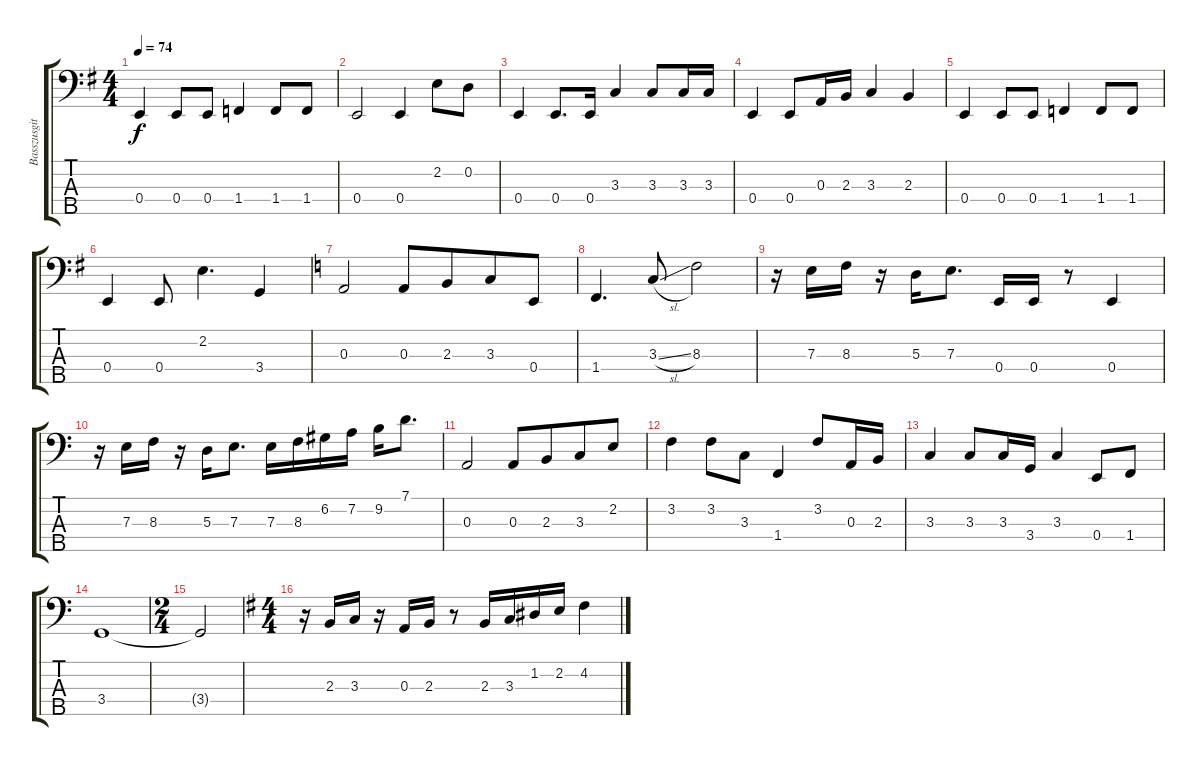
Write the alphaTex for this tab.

\track ("Basszusgitár (Greg Smith)" "Basszusgit") {instrument electricbassfinger}
\staff {score tabs}
\tuning (G2 D2 A1 E1 B0) {hide}
\ts (4 4)
\tempo 74
\clef f4
\ks g
0.4.4{dy f} 0.4.8 0.4.8 1.4.4 1.4.8 1.4.8 |
0.4.2 0.4.4 2.2.8 0.2.8 |
0.4.4 0.4.8{d} 0.4.16 3.3.4 3.3.8 3.3.16 3.3.16 |
0.4.4 0.4.8 0.3.16 2.3.16 3.3.4 2.3.4 |
0.4.4 0.4.8 0.4.8 1.4.4 1.4.8 1.4.8 |
0.4.4 0.4.8 2.2.4{d} 3.4.4 |
\ks c
0.3.2 0.3.8 2.3.8{beam merge} 3.3.8 0.4.8 |
1.4.4{d} 3.3{sl}.8 8.3.2 |
r.16 7.3.16 8.3.16 r.16 5.3.16 7.3.8{d} 0.4.16 0.4.16 r.8 0.4.4 |
r.16 7.3.16 8.3.16 r.16 5.3.16 7.3.8{d} 7.3.16 8.3.16 6.2.16 7.2.16 9.2.16 7.1.8{d} |
0.3.2 0.3.8 2.3.8{beam merge} 3.3.8 2.2.8 |
3.2.4 3.2.8 3.3.8 1.4.4 3.2.8 0.3.16 2.3.16 |
3.3.4 3.3.8 3.3.16 3.4.16 3.3.4 0.4.8 1.4.8 |
3.4.1 |
\ts (2 4)
3.4{t}.2 |
\ts (4 4)
\ks g
r.16 2.3.16 3.3.16 r.16 0.3.16 2.3.16 r.8 2.3.16 3.3.16 1.2.16 2.2.16 4.2.4
